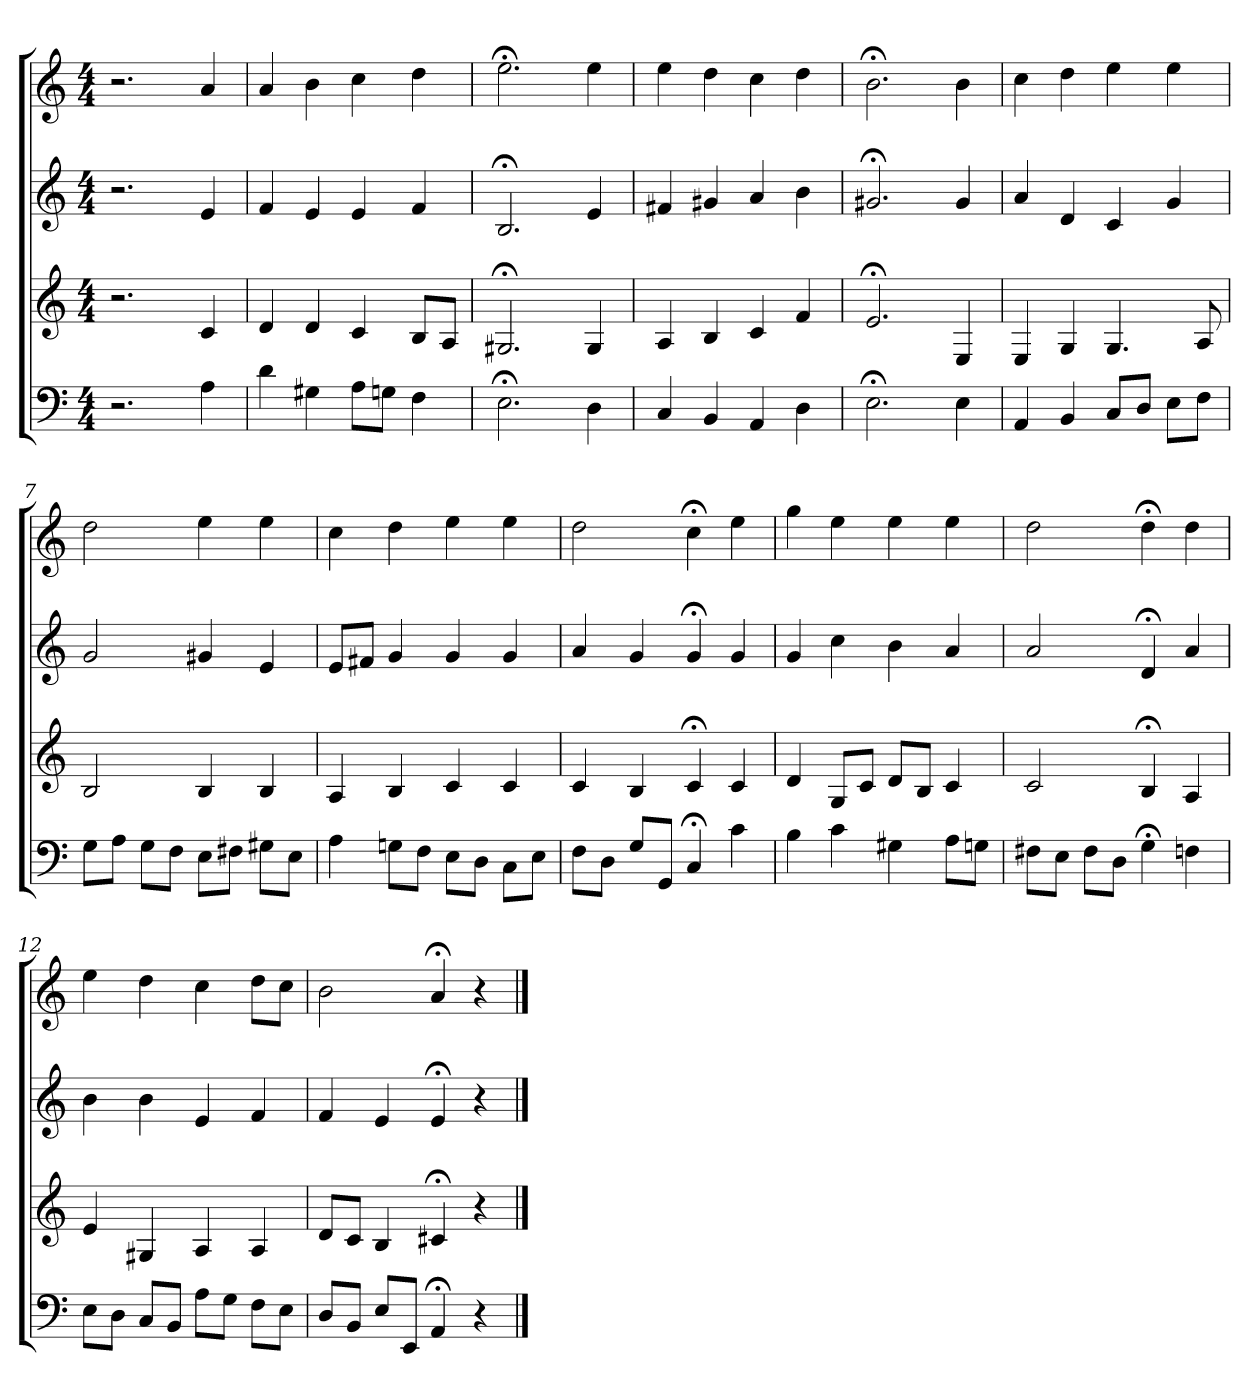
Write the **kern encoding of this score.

**kern	**kern	**kern	**kern
*part4	*part3	*part2	*part1
*staff4	*staff3	*staff2	*staff1
*clefF4	*clefG2	*clefG2	*clefG2
*k[]	*k[]	*k[]	*k[]
*a:	*a:	*a:	*a:
*M4/4	*M4/4	*M4/4	*M4/4
=1	=1	=1	=1
2.r	2.r	2.r	2.r
4A	4c	4e	4a
=2	=2	=2	=2
4d	4d	4f	4a
4G#X	4d	4e	4b
8A\L	4c	4e	4cc
8Gn\J	.	.	.
4F	8B/L	4f	4dd
.	8A/J	.	.
=3	=3	=3	=3
2.E;<	2.G#X;<	2.B;<	2.ee;<
4D	4G#	4e	4ee
=4	=4	=4	=4
4C	4A	4f#X	4ee
4BB	4B	4g#X	4dd
4AA	4c	4a	4cc
4D	4f	4b	4dd
=5	=5	=5	=5
2.E;<	2.e;<	2.g#X;<	2.b;<
4E	4E	4g#	4b
=6	=6	=6	=6
4AA	4E	4a	4cc
4BB	4G	4d	4dd
8C/L	4.G	4c	4ee
8D/J	.	.	.
8E\L	.	4g	4ee
8F\J	8A	.	.
=7	=7	=7	=7
8G\L	2B	2g	2dd
8A\J	.	.	.
8G\L	.	.	.
8F\J	.	.	.
8E\L	4B	4g#X	4ee
8F#X\J	.	.	.
8G#X\L	4B	4e	4ee
8E\J	.	.	.
=8	=8	=8	=8
4A	4A	8e/L	4cc
.	.	8f#X/J	.
8Gn\L	4B	4g	4dd
8F\J	.	.	.
8E\L	4c	4g	4ee
8D\J	.	.	.
8C\L	4c	4g	4ee
8E\J	.	.	.
=9	=9	=9	=9
8F\L	4c	4a	2dd
8D\J	.	.	.
8G/L	4B	4g	.
8GG/J	.	.	.
4C;<	4c;<	4g;<	4cc;<
4c	4c	4g	4ee
=10	=10	=10	=10
4B	4d	4g	4gg
4c	8G/L	4cc	4ee
.	8c/J	.	.
4G#X	8d/L	4b	4ee
.	8B/J	.	.
8A\L	4c	4a	4ee
8Gn\J	.	.	.
=11	=11	=11	=11
8F#X\L	2c	2a	2dd
8E\J	.	.	.
8F#\L	.	.	.
8D\J	.	.	.
4G;<	4B;<	4d;<	4dd;<
4Fn	4A	4a	4dd
=12	=12	=12	=12
8E\L	4e	4b	4ee
8D\J	.	.	.
8C/L	4G#X	4b	4dd
8BB/J	.	.	.
8A\L	4A	4e	4cc
8G\J	.	.	.
8F\L	4A	4f	8dd\L
8E\J	.	.	8cc\J
=13	=13	=13	=13
8D/L	8d/L	4f	2b
8BB/J	8c/J	.	.
8E/L	4B	4e	.
8EE/J	.	.	.
4AA;<	4c#X;<	4e;<	4a;<
4r	4r	4r	4r
==	==	==	==
*-	*-	*-	*-
